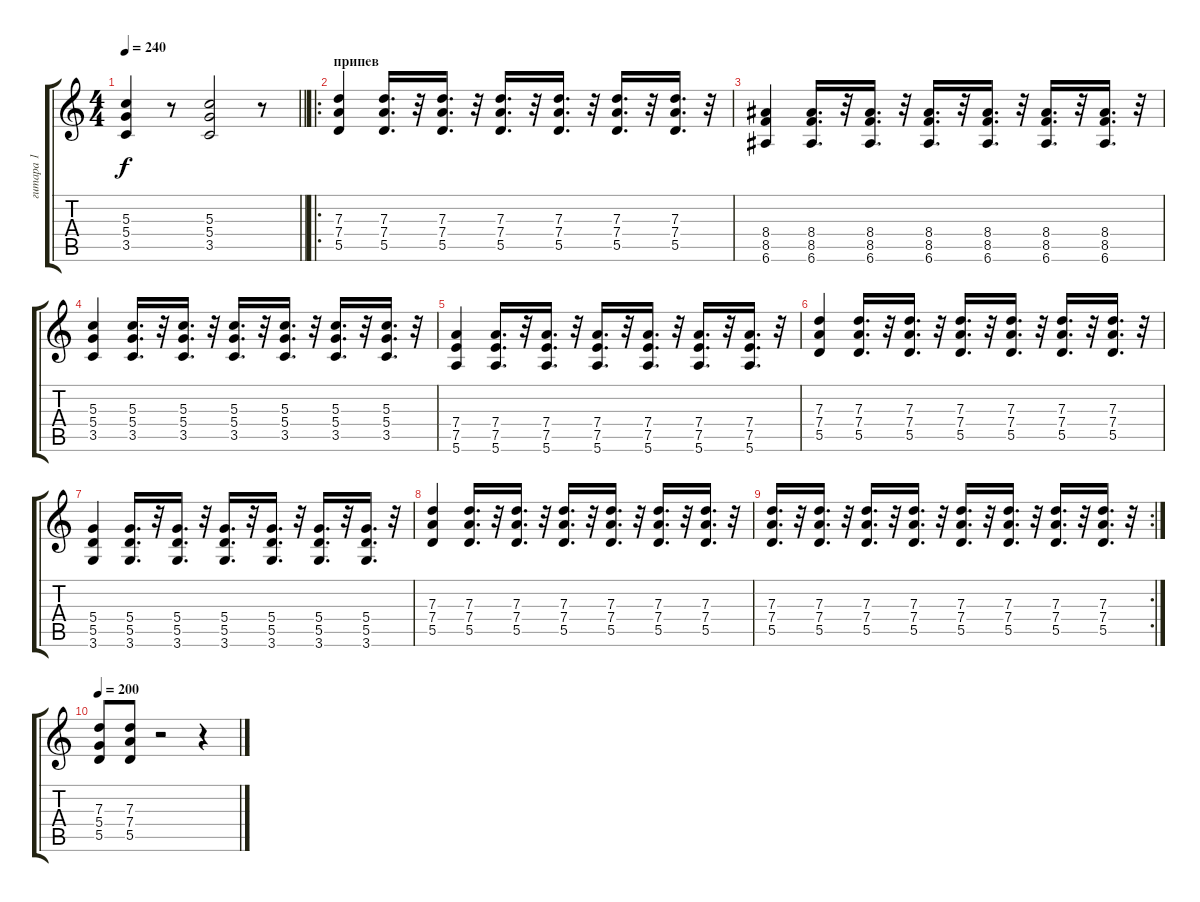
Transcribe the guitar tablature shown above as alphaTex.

\track ("гитара 1" "гитара 1") {instrument overdrivenguitar}
\staff {score tabs}
\tuning (E4 B3 G3 D3 A2 E2) {hide}
\ts (4 4)
\tempo 240
\clef g2
\barLineRight lightlight
\ks c
(5.3 5.4 3.5).4{dy f} r.8 (5.3 5.4 3.5).2 r.8 |
\ro
\section ("" "припев")
(7.3 7.4 5.5).4 (7.3 7.4 5.5).16{d} r.32 (7.3 7.4 5.5).16{d} r.32 (7.3 7.4 5.5).16{d} r.32 (7.3 7.4 5.5).16{d} r.32 (7.3 7.4 5.5).16{d} r.32 (7.3 7.4 5.5).16{d} r.32 |
(8.4 8.5 6.6).4 (8.4 8.5 6.6).16{d} r.32 (8.4 8.5 6.6).16{d} r.32 (8.4 8.5 6.6).16{d} r.32 (8.4 8.5 6.6).16{d} r.32 (8.4 8.5 6.6).16{d} r.32 (8.4 8.5 6.6).16{d} r.32 |
(5.3 5.4 3.5).4 (5.3 5.4 3.5).16{d} r.32 (5.3 5.4 3.5).16{d} r.32 (5.3 5.4 3.5).16{d} r.32 (5.3 5.4 3.5).16{d} r.32 (5.3 5.4 3.5).16{d} r.32 (5.3 5.4 3.5).16{d} r.32 |
(7.4 7.5 5.6).4 (7.4 7.5 5.6).16{d} r.32 (7.4 7.5 5.6).16{d} r.32 (7.4 7.5 5.6).16{d} r.32 (7.4 7.5 5.6).16{d} r.32 (7.4 7.5 5.6).16{d} r.32 (7.4 7.5 5.6).16{d} r.32 |
(7.3 7.4 5.5).4 (7.3 7.4 5.5).16{d} r.32 (7.3 7.4 5.5).16{d} r.32 (7.3 7.4 5.5).16{d} r.32 (7.3 7.4 5.5).16{d} r.32 (7.3 7.4 5.5).16{d} r.32 (7.3 7.4 5.5).16{d} r.32 |
(5.4 5.5 3.6).4 (5.4 5.5 3.6).16{d} r.32 (5.4 5.5 3.6).16{d} r.32 (5.4 5.5 3.6).16{d} r.32 (5.4 5.5 3.6).16{d} r.32 (5.4 5.5 3.6).16{d} r.32 (5.4 5.5 3.6).16{d} r.32 |
(7.3 7.4 5.5).4 (7.3 7.4 5.5).16{d} r.32 (7.3 7.4 5.5).16{d} r.32 (7.3 7.4 5.5).16{d} r.32 (7.3 7.4 5.5).16{d} r.32 (7.3 7.4 5.5).16{d} r.32 (7.3 7.4 5.5).16{d} r.32 |
\rc 2
(7.3 7.4 5.5).16{d} r.32 (7.3 7.4 5.5).16{d} r.32 (7.3 7.4 5.5).16{d} r.32 (7.3 7.4 5.5).16{d} r.32 (7.3 7.4 5.5).16{d} r.32 (7.3 7.4 5.5).16{d} r.32 (7.3 7.4 5.5).16{d} r.32 (7.3 7.4 5.5).16{d} r.32 |
\tempo 200
(7.3 5.4 5.5).8 (7.3 7.4 5.5).8 r.2 r.4
